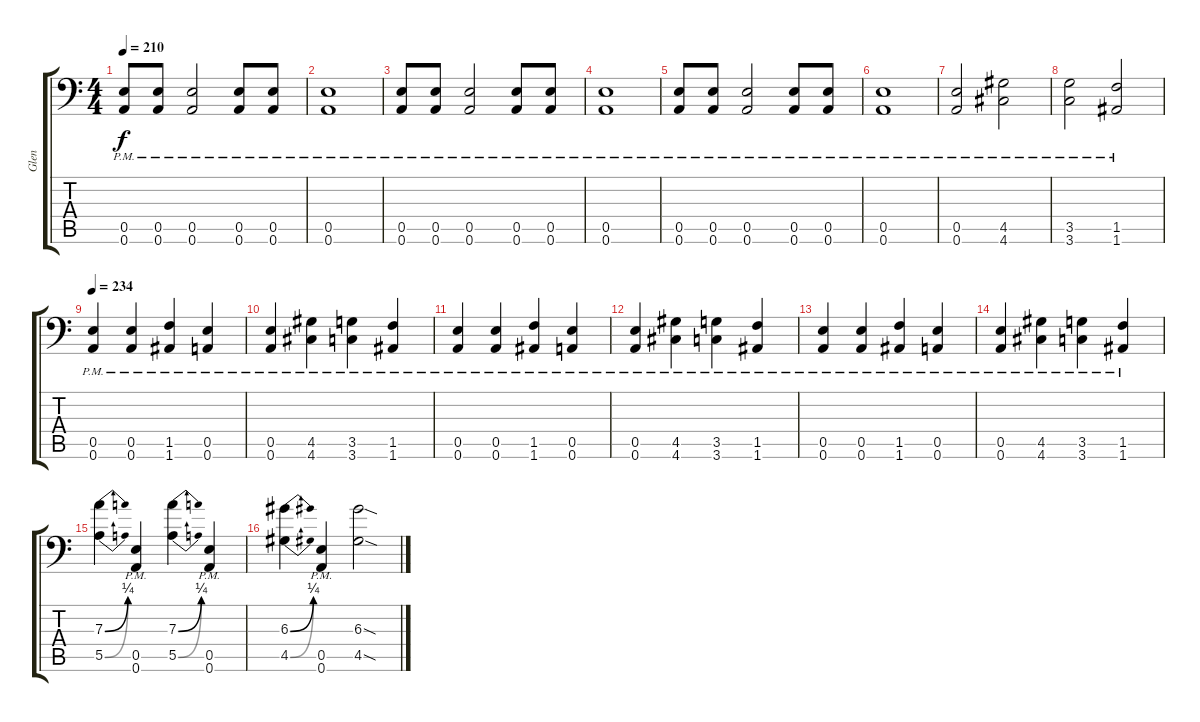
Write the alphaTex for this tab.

\track ("Glen" "Glen") {instrument distortionguitar}
\staff {score tabs}
\tuning (B3 Gb3 D3 A2 E2 A1) {hide}
\ts (4 4)
\tempo 210
\clef f4
\ks c
(0.5{pm} 0.6{pm}).8{dy f} (0.5{pm} 0.6{pm}).8 (0.5{pm} 0.6{pm}).2 (0.5{pm} 0.6{pm}).8 (0.5{pm} 0.6{pm}).8 |
(0.5{pm} 0.6{pm}).1 |
(0.5{pm} 0.6{pm}).8 (0.5{pm} 0.6{pm}).8 (0.5{pm} 0.6{pm}).2 (0.5{pm} 0.6{pm}).8 (0.5{pm} 0.6{pm}).8 |
(0.5{pm} 0.6{pm}).1 |
(0.5{pm} 0.6{pm}).8 (0.5{pm} 0.6{pm}).8 (0.5{pm} 0.6{pm}).2 (0.5{pm} 0.6{pm}).8 (0.5{pm} 0.6{pm}).8 |
(0.5{pm} 0.6{pm}).1 |
(0.5{pm} 0.6{pm}).2 (4.5{pm} 4.6{pm}).2 |
(3.5{pm} 3.6{pm}).2 (1.5{pm} 1.6{pm}).2 |
\tempo 234
(0.5{pm} 0.6{pm}).4 (0.5{pm} 0.6{pm}).4 (1.5{pm} 1.6{pm}).4 (0.5{pm} 0.6{pm}).4 |
(0.5{pm} 0.6{pm}).4 (4.5{pm} 4.6{pm}).4 (3.5{pm} 3.6{pm}).4 (1.5{pm} 1.6{pm}).4 |
(0.5{pm} 0.6{pm}).4 (0.5{pm} 0.6{pm}).4 (1.5{pm} 1.6{pm}).4 (0.5{pm} 0.6{pm}).4 |
(0.5{pm} 0.6{pm}).4 (4.5{pm} 4.6{pm}).4 (3.5{pm} 3.6{pm}).4 (1.5{pm} 1.6{pm}).4 |
(0.5{pm} 0.6{pm}).4 (0.5{pm} 0.6{pm}).4 (1.5{pm} 1.6{pm}).4 (0.5{pm} 0.6{pm}).4 |
(0.5{pm} 0.6{pm}).4 (4.5{pm} 4.6{pm}).4 (3.5{pm} 3.6{pm}).4 (1.5{pm} 1.6{pm}).4 |
(7.3{be (bend 0 0 60 1)} 5.5{be (bend 0 0 60 1)}).4 (0.5{pm} 0.6{pm}).4 (7.3{be (bend 0 0 60 1)} 5.5{be (bend 0 0 60 1)}).4 (0.5{pm} 0.6{pm}).4 |
(6.3{be (bend 0 0 60 1)} 4.5{be (bend 0 0 60 1)}).4 (0.5{pm} 0.6{pm}).4 (6.3{sod} 4.5{sod}).2
